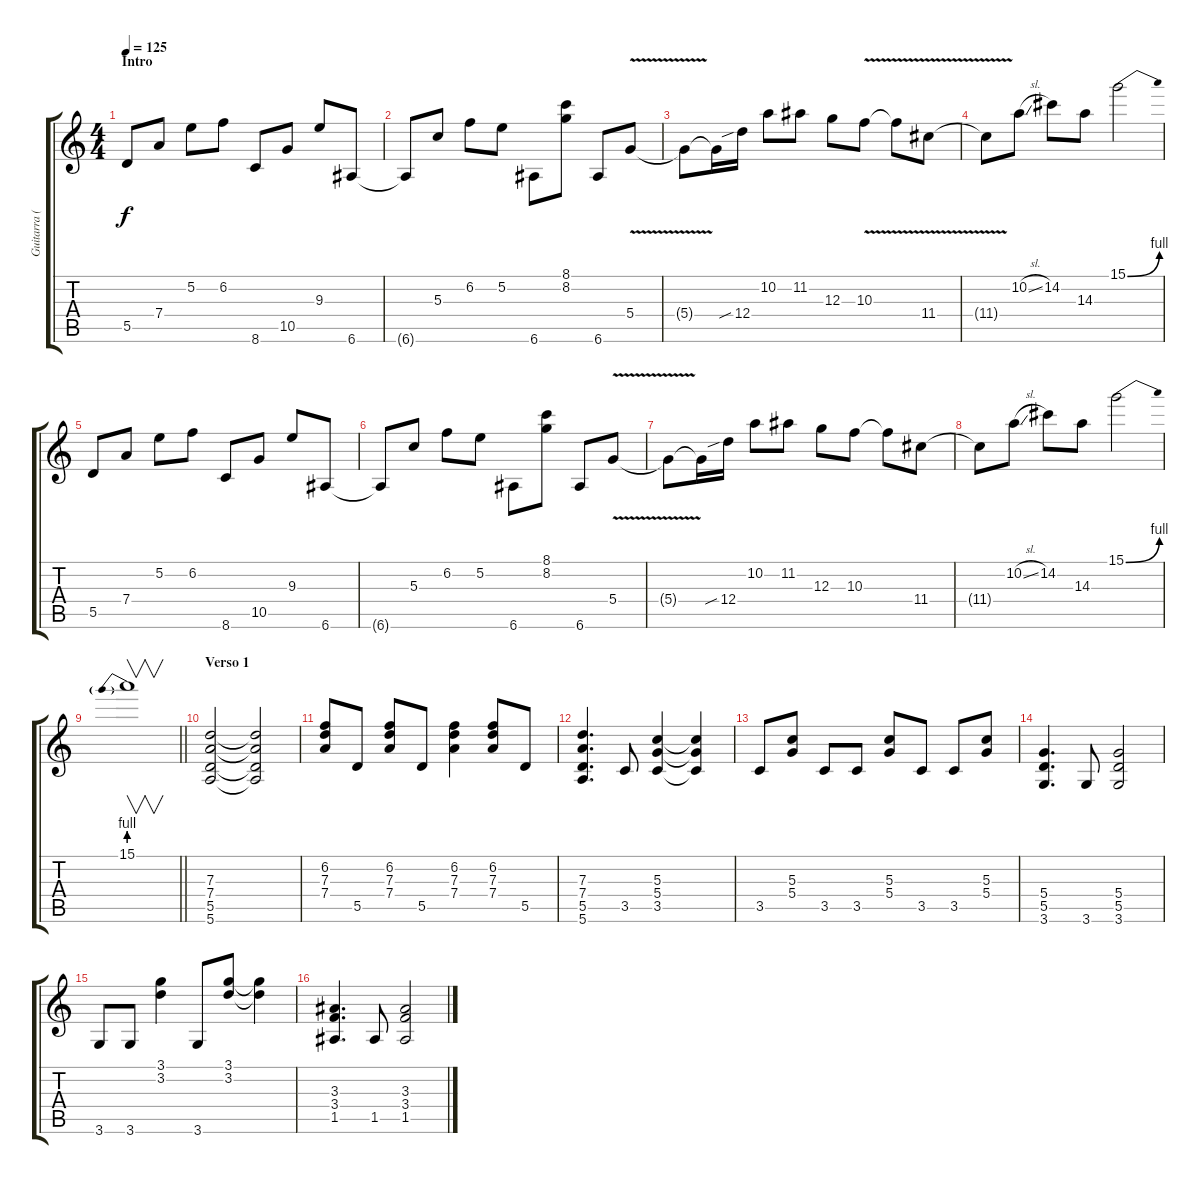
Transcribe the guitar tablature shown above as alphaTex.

\track ("Guitarra (Paul Gilbert)" "Guitarra (") {instrument distortionguitar}
\staff {score tabs}
\tuning (E4 B3 G3 D3 A2 E2) {hide}
\ts (4 4)
\section ("" "Intro")
\tempo 125
\clef g2
\ks c
5.5.8{dy f instrument distortionguitar} 7.4.8 5.2.8 6.2.8 8.6.8 10.5.8 9.3.8 6.6.8 |
6.6{t}.8 5.3.8 6.2.8 5.2.8 6.6.8 (8.1 8.2).8 6.6.8 5.4{v}.8 |
5.4{t}.8 5.4{t}.16 12.4{sib}.16 10.2.8 11.2.8 12.3.8 10.3{v}.8 10.3{t}.8 11.4{v}.8 |
11.4{t}.8 10.2{sl}.8 14.2.8 14.3.8 15.1{be (bend 0 0 60 4)}.2 |
5.5.8 7.4.8 5.2.8 6.2.8 8.6.8 10.5.8 9.3.8 6.6.8 |
6.6{t}.8 5.3.8 6.2.8 5.2.8 6.6.8 (8.1 8.2).8 6.6.8 5.4{v}.8 |
5.4{t}.8 5.4{t}.16 12.4{sib}.16 10.2.8 11.2.8 12.3.8 10.3.8 10.3{t}.8 11.4.8 |
11.4{t}.8 10.2{sl}.8 14.2.8 14.3.8 15.1{be (bend 0 0 60 4)}.2 |
\barLineRight lightlight
15.1{be (prebend 0 4 60 4)}.1{v} |
\section ("" "Verso 1")
(7.3 7.4 5.5 5.6).2 (7.3{t} 7.4{t} 5.5{t} 5.6{t}).2 |
(6.2 7.3 7.4).8 5.5.8 (6.2 7.3 7.4).8 5.5.8 (6.2 7.3 7.4).4 (6.2 7.3 7.4).8 5.5.8 |
(7.3 7.4 5.5 5.6).4{d} 3.5.8 (5.3 5.4 3.5).4 (5.3{t} 5.4{t} 3.5{t}).4 |
3.5.8 (5.3 5.4).8 3.5.8 3.5.8 (5.3 5.4).8 3.5.8 3.5.8 (5.3 5.4).8 |
(5.4 5.5 3.6).4{d} 3.6.8 (5.4 5.5 3.6).2 |
3.6.8 3.6.8 (3.1 3.2).4 3.6.8 (3.1 3.2).8 (3.1{t} 3.2{t}).4 |
(3.3 3.4 1.5).4{d} 1.5.8 (3.3 3.4 1.5).2
